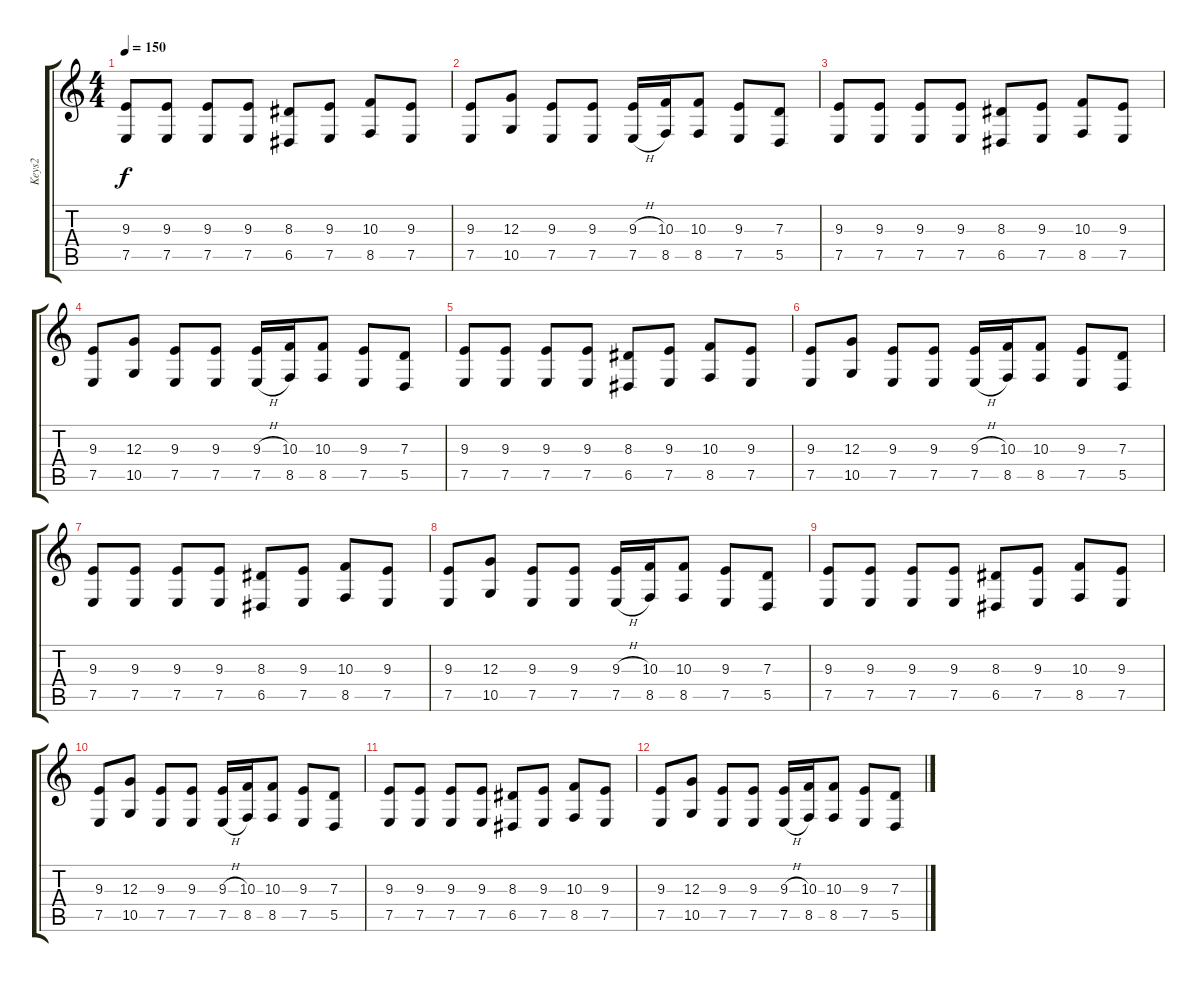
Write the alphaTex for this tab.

\track ("Keys2" "Keys2") {instrument lead2sawtooth}
\staff {score tabs}
\tuning (E4 B3 G3 D3 A2 E2) {hide}
\ts (4 4)
\tempo 150
\clef g2
\ks c
(9.3 7.5).8{dy f} (9.3 7.5).8 (9.3 7.5).8 (9.3 7.5).8 (8.3 6.5).8 (9.3 7.5).8 (10.3 8.5).8 (9.3 7.5).8 |
(9.3 7.5).8 (12.3 10.5).8 (9.3 7.5).8 (9.3 7.5).8 (9.3{h} 7.5{h}).16 (10.3 8.5).16 (10.3 8.5).8 (9.3 7.5).8 (7.3 5.5).8 |
(9.3 7.5).8 (9.3 7.5).8 (9.3 7.5).8 (9.3 7.5).8 (8.3 6.5).8 (9.3 7.5).8 (10.3 8.5).8 (9.3 7.5).8 |
(9.3 7.5).8 (12.3 10.5).8 (9.3 7.5).8 (9.3 7.5).8 (9.3{h} 7.5{h}).16 (10.3 8.5).16 (10.3 8.5).8 (9.3 7.5).8 (7.3 5.5).8 |
(9.3 7.5).8 (9.3 7.5).8 (9.3 7.5).8 (9.3 7.5).8 (8.3 6.5).8 (9.3 7.5).8 (10.3 8.5).8 (9.3 7.5).8 |
(9.3 7.5).8 (12.3 10.5).8 (9.3 7.5).8 (9.3 7.5).8 (9.3{h} 7.5{h}).16 (10.3 8.5).16 (10.3 8.5).8 (9.3 7.5).8 (7.3 5.5).8 |
(9.3 7.5).8 (9.3 7.5).8 (9.3 7.5).8 (9.3 7.5).8 (8.3 6.5).8 (9.3 7.5).8 (10.3 8.5).8 (9.3 7.5).8 |
(9.3 7.5).8 (12.3 10.5).8 (9.3 7.5).8 (9.3 7.5).8 (9.3{h} 7.5{h}).16 (10.3 8.5).16 (10.3 8.5).8 (9.3 7.5).8 (7.3 5.5).8 |
(9.3 7.5).8 (9.3 7.5).8 (9.3 7.5).8 (9.3 7.5).8 (8.3 6.5).8 (9.3 7.5).8 (10.3 8.5).8 (9.3 7.5).8 |
(9.3 7.5).8 (12.3 10.5).8 (9.3 7.5).8 (9.3 7.5).8 (9.3{h} 7.5{h}).16 (10.3 8.5).16 (10.3 8.5).8 (9.3 7.5).8 (7.3 5.5).8 |
(9.3 7.5).8 (9.3 7.5).8 (9.3 7.5).8 (9.3 7.5).8 (8.3 6.5).8 (9.3 7.5).8 (10.3 8.5).8 (9.3 7.5).8 |
(9.3 7.5).8 (12.3 10.5).8 (9.3 7.5).8 (9.3 7.5).8 (9.3{h} 7.5{h}).16 (10.3 8.5).16 (10.3 8.5).8 (9.3 7.5).8 (7.3 5.5).8
